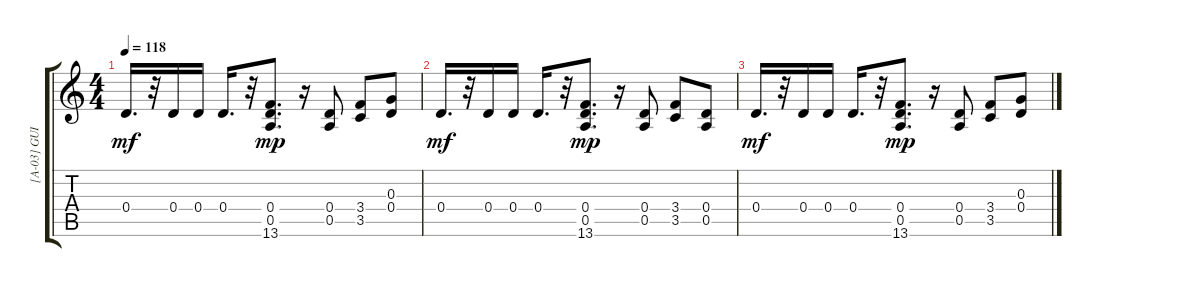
\track ("[A-03] GUITER" "[A-03] GUI") {instrument distortionguitar}
\staff {score tabs}
\tuning (E4 B3 G3 D3 A2 E2) {hide}
\ts (4 4)
\tempo 118
\clef g2
\ks c
0.4.16{d dy mf} r.32 0.4.16 0.4.16 0.4.16{d} r.32 (0.4 0.5 13.6).8{d dy mp} r.16 (0.4 0.5).8 (3.4 3.5).8 (0.3 0.4).8 |
0.4.16{d dy mf} r.32 0.4.16 0.4.16 0.4.16{d} r.32 (0.4 0.5 13.6).8{d dy mp} r.16 (0.4 0.5).8 (3.4 3.5).8 (0.4 0.5).8 |
0.4.16{d dy mf} r.32 0.4.16 0.4.16 0.4.16{d} r.32 (0.4 0.5 13.6).8{d dy mp} r.16 (0.4 0.5).8 (3.4 3.5).8 (0.3 0.4).8
